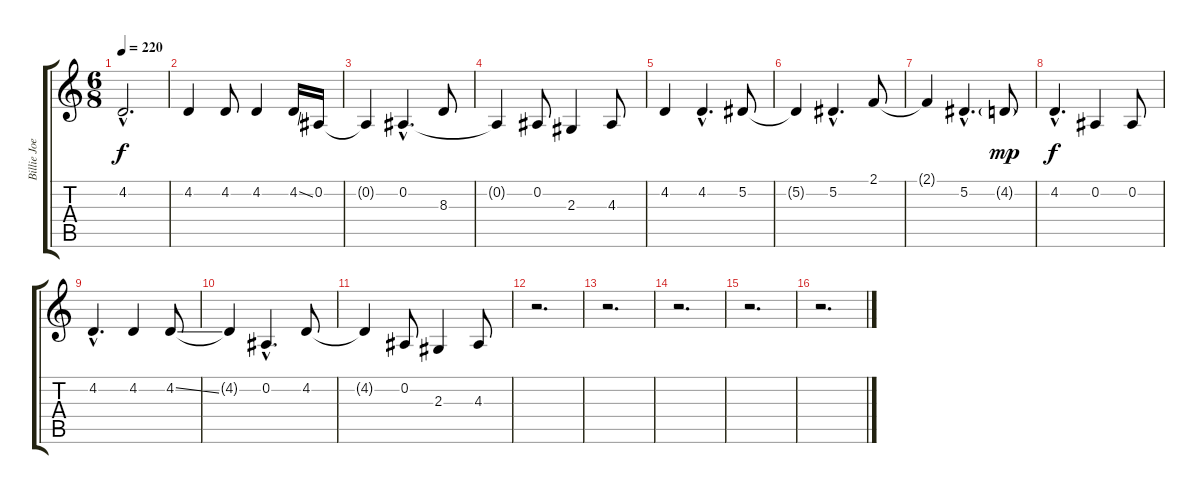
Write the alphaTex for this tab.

\track ("Billie Joe Vocal" "Billie Joe") {instrument altosax}
\staff {score tabs}
\tuning (Eb4 Bb3 Gb3 Db3 Ab2 Eb2) {hide}
\ts (6 8)
\tempo 220
\clef g2
\ks c
4.2{hac}.2{d dy f} |
4.2.4 4.2.8 4.2.4 4.2{ss}.16 0.2.16 |
0.2{t}.4 0.2{hac}.4{d} 8.3.8 |
0.2{t}.4 0.2.8 2.3.4 4.3.8 |
4.2.4 4.2{hac}.4{d} 5.2.8 |
5.2{t}.4 5.2{hac}.4{d} 2.1.8 |
2.1{t}.4 5.2{hac}.4{d} 4.2{g}.8{dy mp} |
4.2{hac}.4{d dy f} 0.2.4 0.2.8 |
4.2{hac}.4{d} 4.2.4 4.2{ss}.8 |
4.2{t}.4 0.2{hac}.4{d} 4.2.8 |
4.2{t}.4 0.2.8 2.3.4 4.3.8 |
r.2{d} |
r.2{d} |
r.2{d} |
r.2{d} |
r.2{d}
